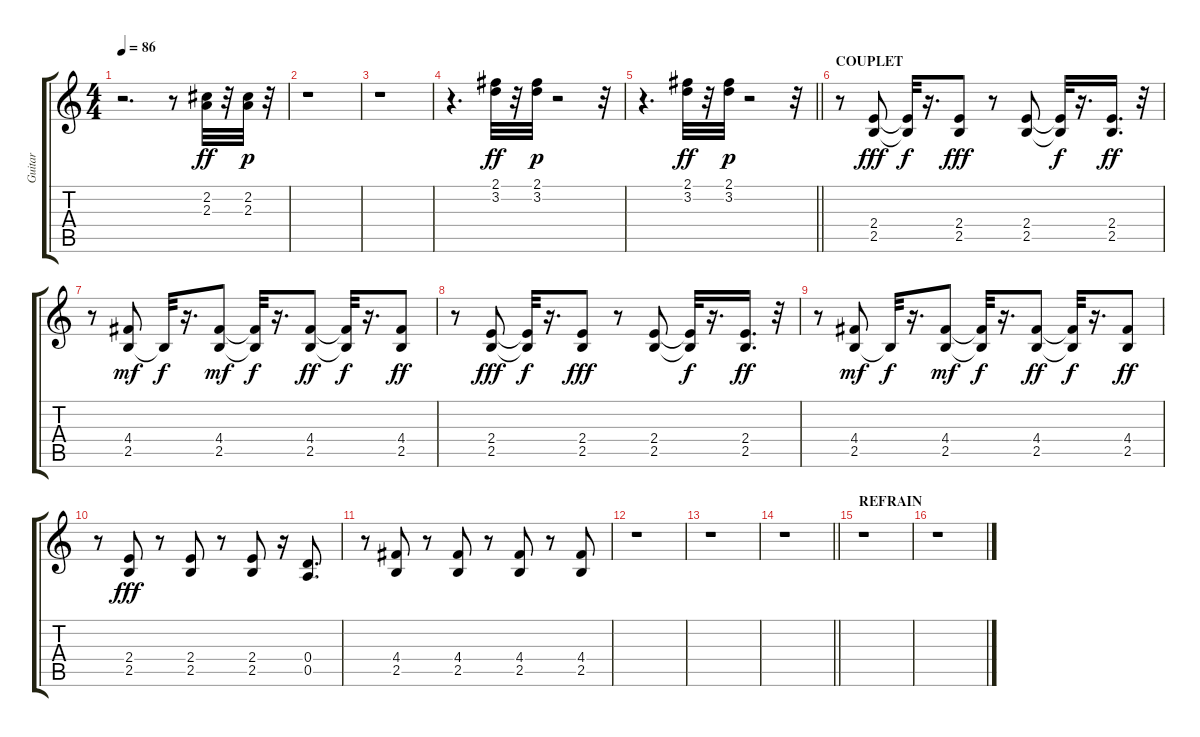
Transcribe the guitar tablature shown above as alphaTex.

\track ("Guitar" "Guitar") {instrument electricguitarclean}
\staff {score tabs}
\tuning (E4 B3 G3 D3 A2 E2) {hide}
\ts (4 4)
\tempo 86
\clef g2
\ks c
r.2{d dy p} r.8 (2.2 2.3).32{dy ff} r.32 (2.2 2.3).32{dy p} r.32 |
r.1 |
r.1 |
r.4{d} (2.1 3.2).32{dy ff} r.32 (2.1 3.2).32{dy p} r.2 r.32 |
\barLineRight lightlight
r.4{d} (2.1 3.2).32{dy ff} r.32 (2.1 3.2).32{dy p} r.2 r.32 |
\section ("" "COUPLET ")
r.8 (2.4 2.5).8{dy fff} (2.4{t} 2.5{t}).32{dy f} r.16{d} (2.4 2.5).8{dy fff} r.8 (2.4 2.5).8 (2.4{t} 2.5{t}).32{dy f} r.16{d} (2.4 2.5).16{d dy ff} r.32 |
r.8 (4.4 2.5).8{dy mf} 2.5{t}.32{dy f} r.16{d} (4.4 2.5).8{dy mf} (4.4{t} 2.5{t}).32{dy f} r.16{d} (4.4 2.5).8{dy ff} (4.4{t} 2.5{t}).32{dy f} r.16{d} (4.4 2.5).8{dy ff} |
r.8 (2.4 2.5).8{dy fff} (2.4{t} 2.5{t}).32{dy f} r.16{d} (2.4 2.5).8{dy fff} r.8 (2.4 2.5).8 (2.4{t} 2.5{t}).32{dy f} r.16{d} (2.4 2.5).16{d dy ff} r.32 |
r.8 (4.4 2.5).8{dy mf} 2.5{t}.32{dy f} r.16{d} (4.4 2.5).8{dy mf} (4.4{t} 2.5{t}).32{dy f} r.16{d} (4.4 2.5).8{dy ff} (4.4{t} 2.5{t}).32{dy f} r.16{d} (4.4 2.5).8{dy ff} |
r.8 (2.4 2.5).8{dy fff} r.8 (2.4 2.5).8 r.8 (2.4 2.5).8 r.16 (0.4 0.5).8{d} |
r.8 (4.4 2.5).8 r.8 (4.4 2.5).8 r.8 (4.4 2.5).8 r.8 (4.4 2.5).8 |
r.1 |
r.1 |
\barLineRight lightlight
r.1 |
\section ("" "REFRAIN")
r.1 |
r.1
